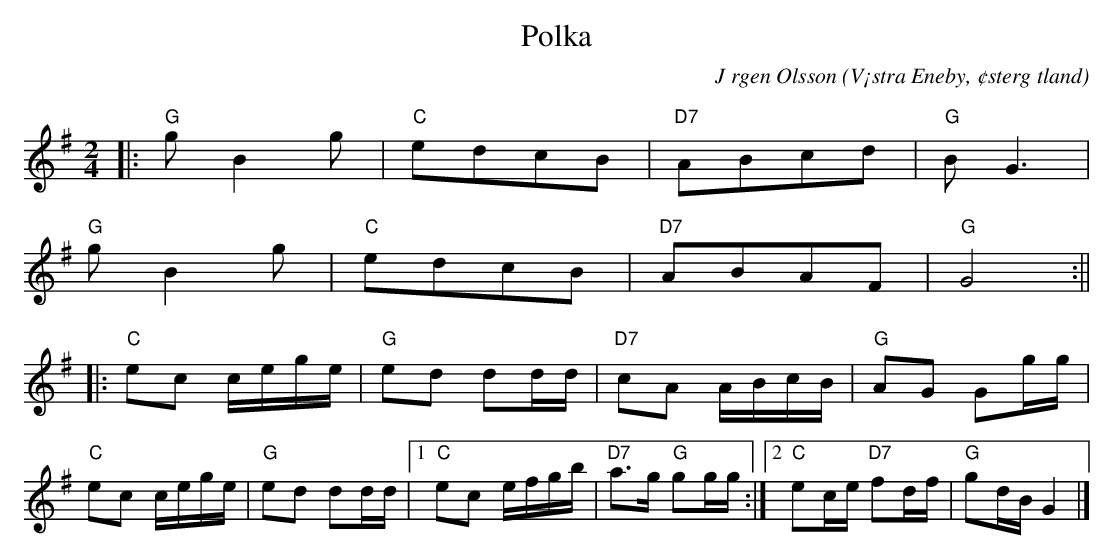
X:1
T:Polka
C:J rgen Olsson
O:V¡stra Eneby, ¢sterg tland
Q:115
M:2/4
L:1/8
K:G
|:"G"gB2g|"C"edcB|"D7"ABcd|"G"BG3|
"G"gB2g|"C"edcB|"D7"ABAF|"G"G4 :||
|:"C"ec c/2e/2g/2e/2 |"G"ed dd/2d/2|"D7"cA A/2B/2c/2B/2|"G"AG Gg/2g/2|
"C"ec c/2e/2g/2e/2 |"G"ed dd/2d/2|1"C"ec e/2f/2g/2b/2|"D7"a>g "G"gg/2g/2 :|2"C"ec/2e/2 "D7"fd/2f/2|"G"gd/2B/2 G2 |]
